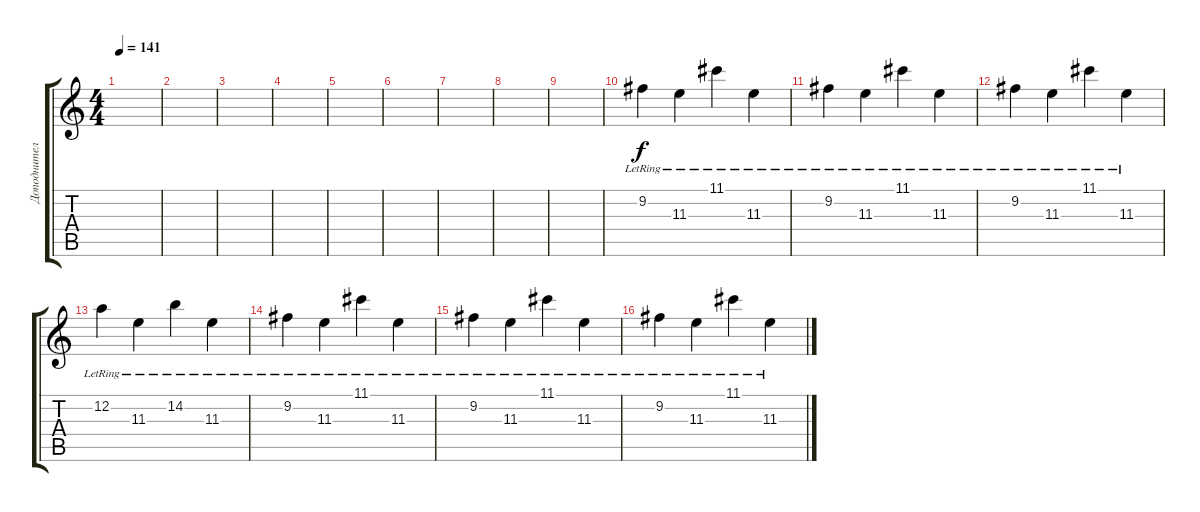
\track ("Доподнительная гитара" "Доподнител") {instrument acousticguitarsteel}
\staff {score tabs}
\tuning (D4 A3 F3 C3 G2 C2) {hide}
\ts (4 4)
\tempo 141
\clef g2
\ks c
|
|
|
|
|
|
|
|
|
9.2{lr}.4 11.3{lr}.4 11.1{lr}.4 11.3{lr}.4 |
9.2{lr}.4 11.3{lr}.4 11.1{lr}.4 11.3{lr}.4 |
9.2{lr}.4 11.3{lr}.4 11.1{lr}.4 11.3{lr}.4 |
12.2{lr}.4 11.3{lr}.4 14.2{lr}.4 11.3{lr}.4 |
9.2{lr}.4 11.3{lr}.4 11.1{lr}.4 11.3{lr}.4 |
9.2{lr}.4 11.3{lr}.4 11.1{lr}.4 11.3{lr}.4 |
9.2{lr}.4 11.3{lr}.4 11.1{lr}.4 11.3{lr}.4
